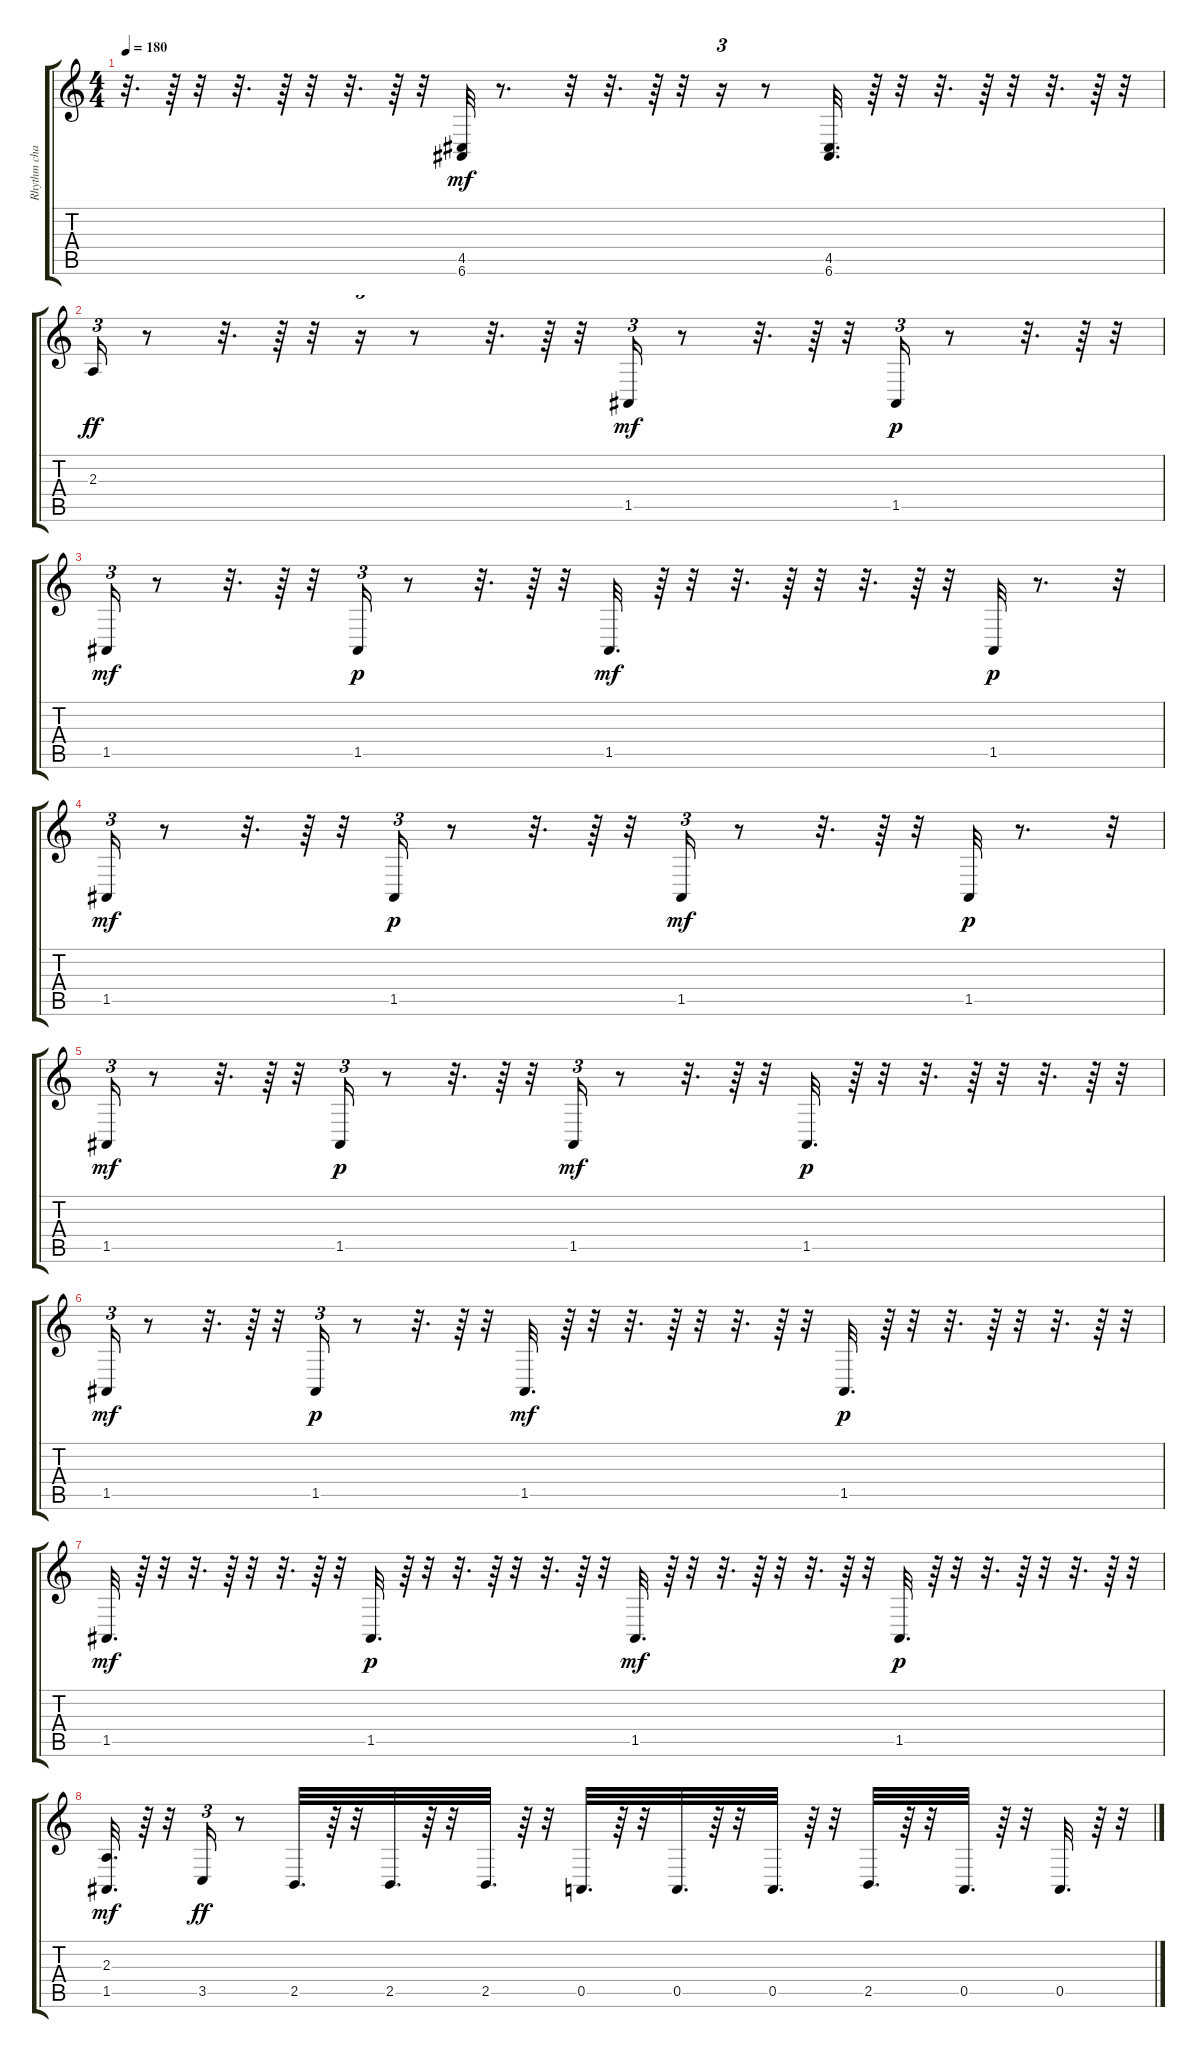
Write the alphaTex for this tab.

\track ("Rhythm channel" "Rhythm cha") {instrument celesta}
\staff {score tabs}
\tuning (E4 B3 G3 D3 A2 E2) {hide}
\ts (4 4)
\tempo 180
\clef g2
\ks c
r.32{d dy mf} r.64 r.32 r.32{d} r.64 r.32 r.32{d} r.64 r.32 (4.5 6.6).32 r.8{d} r.32 r.32{d} r.64 r.32 r.16{tu (3 2)} r.8 (4.5 6.6).32{d} r.64 r.32 r.32{d} r.64 r.32 r.32{d} r.64 r.32 |
2.3.16{tu (3 2) dy ff} r.8 r.32{d} r.64 r.32 r.16{tu (3 2)} r.8 r.32{d} r.64 r.32 1.5.16{tu (3 2) dy mf} r.8 r.32{d} r.64 r.32 1.5.16{tu (3 2) dy p} r.8 r.32{d} r.64 r.32 |
1.5.16{tu (3 2) dy mf} r.8 r.32{d} r.64 r.32 1.5.16{tu (3 2) dy p} r.8 r.32{d} r.64 r.32 1.5.32{d dy mf} r.64 r.32 r.32{d} r.64 r.32 r.32{d} r.64 r.32 1.5.32{dy p} r.8{d} r.32 |
1.5.16{tu (3 2) dy mf} r.8 r.32{d} r.64 r.32 1.5.16{tu (3 2) dy p} r.8 r.32{d} r.64 r.32 1.5.16{tu (3 2) dy mf} r.8 r.32{d} r.64 r.32 1.5.32{dy p} r.8{d} r.32 |
1.5.16{tu (3 2) dy mf} r.8 r.32{d} r.64 r.32 1.5.16{tu (3 2) dy p} r.8 r.32{d} r.64 r.32 1.5.16{tu (3 2) dy mf} r.8 r.32{d} r.64 r.32 1.5.32{d dy p} r.64 r.32 r.32{d} r.64 r.32 r.32{d} r.64 r.32 |
1.5.16{tu (3 2) dy mf} r.8 r.32{d} r.64 r.32 1.5.16{tu (3 2) dy p} r.8 r.32{d} r.64 r.32 1.5.32{d dy mf} r.64 r.32 r.32{d} r.64 r.32 r.32{d} r.64 r.32 1.5.32{d dy p} r.64 r.32 r.32{d} r.64 r.32 r.32{d} r.64 r.32 |
1.5.32{d dy mf} r.64 r.32 r.32{d} r.64 r.32 r.32{d} r.64 r.32 1.5.32{d dy p} r.64 r.32 r.32{d} r.64 r.32 r.32{d} r.64 r.32 1.5.32{d dy mf} r.64 r.32 r.32{d} r.64 r.32 r.32{d} r.64 r.32 1.5.32{d dy p} r.64 r.32 r.32{d} r.64 r.32 r.32{d} r.64 r.32 |
(2.3 1.5).32{d dy mf} r.64 r.32 3.5.16{tu (3 2) dy ff} r.8 2.5.32{d} r.64 r.32 2.5.32{d} r.64 r.32 2.5.32{d} r.64 r.32 0.5.32{d} r.64 r.32 0.5.32{d} r.64 r.32 0.5.32{d} r.64 r.32 2.5.32{d} r.64 r.32 0.5.32{d} r.64 r.32 0.5.32{d} r.64 r.32
